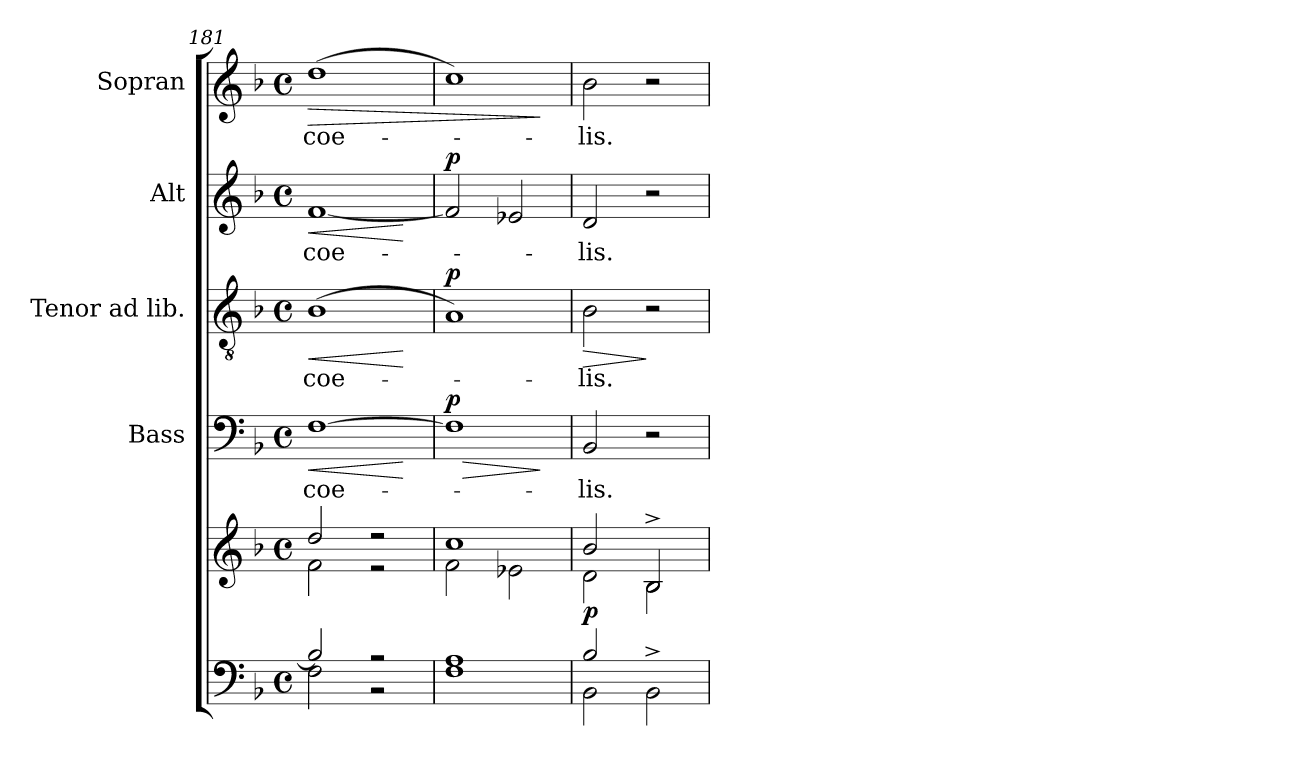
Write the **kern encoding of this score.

**kern	**kern	**dynam	**kern	**text	**dynam	**kern	**text	**dynam	**kern	**text	**dynam	**kern	**text	**dynam
*part5	*part5	*part5	*part4	*part4	*part4	*part3	*part3	*part3	*part2	*part2	*part2	*part1	*part1	*part1
*staff6	*staff5	*staff5/6	*staff4	*staff4	*staff4	*staff3	*staff3	*staff3	*staff2	*staff2	*staff2	*staff1	*staff1	*staff1
*	*	*	*I"Bass	*	*	*I"Tenor ad lib.	*	*	*I"Alt	*	*	*I"Sopran	*	*
*	*	*	*I'B.	*	*	*I'T.	*	*	*I'A.	*	*	*I'S.	*	*
*clefF4	*clefG2	*	*clefF4	*	*	*clefGv2	*	*	*clefG2	*	*	*clefG2	*	*
*k[b-]	*k[b-]	*	*k[b-]	*	*	*k[b-]	*	*	*k[b-]	*	*	*k[b-]	*	*
*F:	*F:	*	*F:	*	*	*F:	*	*	*F:	*	*	*F:	*	*
*M4/4	*M4/4	*	*M4/4	*	*	*M4/4	*	*	*M4/4	*	*	*M4/4	*	*
*met(c)	*met(c)	*	*met(c)	*	*	*met(c)	*	*	*met(c)	*	*	*met(c)	*	*
=181	=181	=181	=181	=181	=181	=181	=181	=181	=181	=181	=181	=181	=181	=181
*^	*^	*	*	*	*	*	*	*	*	*	*	*	*	*
!	!	!	!	!	!	!LO:LY:b	!LO:HP:b	!	!LO:LY:b	!LO:HP:b	!	!	!	!	!	!
!	!	!	!	!	!	!	!	!	!	!LO:HP:n=1:b	!	!LO:LY:b	!LO:HP:b	!	!	!
!	!	!	!	!	!	!	!	!	!	!	!	!	!LO:HP:n=1:b	!	!LO:LY:b	!LO:HP:b
2B-/]	2F\	2dd/	2f\	.	[1F	coe-	<	(>1B-	coe-	< >	[1f	coe-	< >	(>1dd	coe-	>
2r	2r	2r	2r	.	.	.	.	.	.	.	.	.	.	.	.	.
*v	*v	*	*	*	*	*	*	*	*	*	*	*	*	*	*	*
*	*v	*v	*	*	*	*	*	*	*	*	*	*	*	*	*
.	.	.	.	.	[	.	.	[	.	.	[	.	.	.
=182	=182	=182	=182	=182	=182	=182	=182	=182	=182	=182	=182	=182	=182	=182
*^	*^	*	*	*	*	*	*	*	*	*	*	*	*	*
!	!	!	!	!	!	!	!LO:HP:b	!	!	!	!	!	!	!	!	!
!	!	!	!	!	!	!	!LO:DY:n=1:a	!	!	!LO:DY:a	!	!	!LO:DY:a	!	!	!
1A	1F	1cc	2f\	.	1F]	.	> p	1A)	.	p	2f/]	.	p	1cc)	.	.
.	.	.	2e-X\	.	.	.	.	.	.	.	2e-X/	.	]	.	.	.
*v	*v	*	*	*	*	*	*	*	*	*	*	*	*	*	*	*
*	*v	*v	*	*	*	*	*	*	*	*	*	*	*	*	*
.	.	.	.	.	]	.	.	]	.	.	.	.	.	]
!!LO:PB:g=z
=183	=183	=183	=183	=183	=183	=183	=183	=183	=183	=183	=183	=183	=183	=183
*^	*^	*	*	*	*	*	*	*	*	*	*	*	*	*
!	!	!	!	!LO:DY:b	!	!LO:LY:b	!	!	!LO:LY:b	!LO:HP:b	!	!LO:LY:b	!	!	!LO:LY:b	!
2B-/	2BB-\	2b-/	2d\	p	2BB-/	-lis.	.	2B-\	-lis.	>	2d/	-lis.	.	2b-\	-lis.	.
2ryy	2BB-^>\	2B-^</	2B-\	.	2r	.	.	2r	.	]	2r	.	.	2r	.	.
*v	*v	*	*	*	*	*	*	*	*	*	*	*	*	*	*	*
*	*v	*v	*	*	*	*	*	*	*	*	*	*	*	*	*
=	=	=	=	=	=	=	=	=	=	=	=	=	=	=
*-	*-	*-	*-	*-	*-	*-	*-	*-	*-	*-	*-	*-	*-	*-
